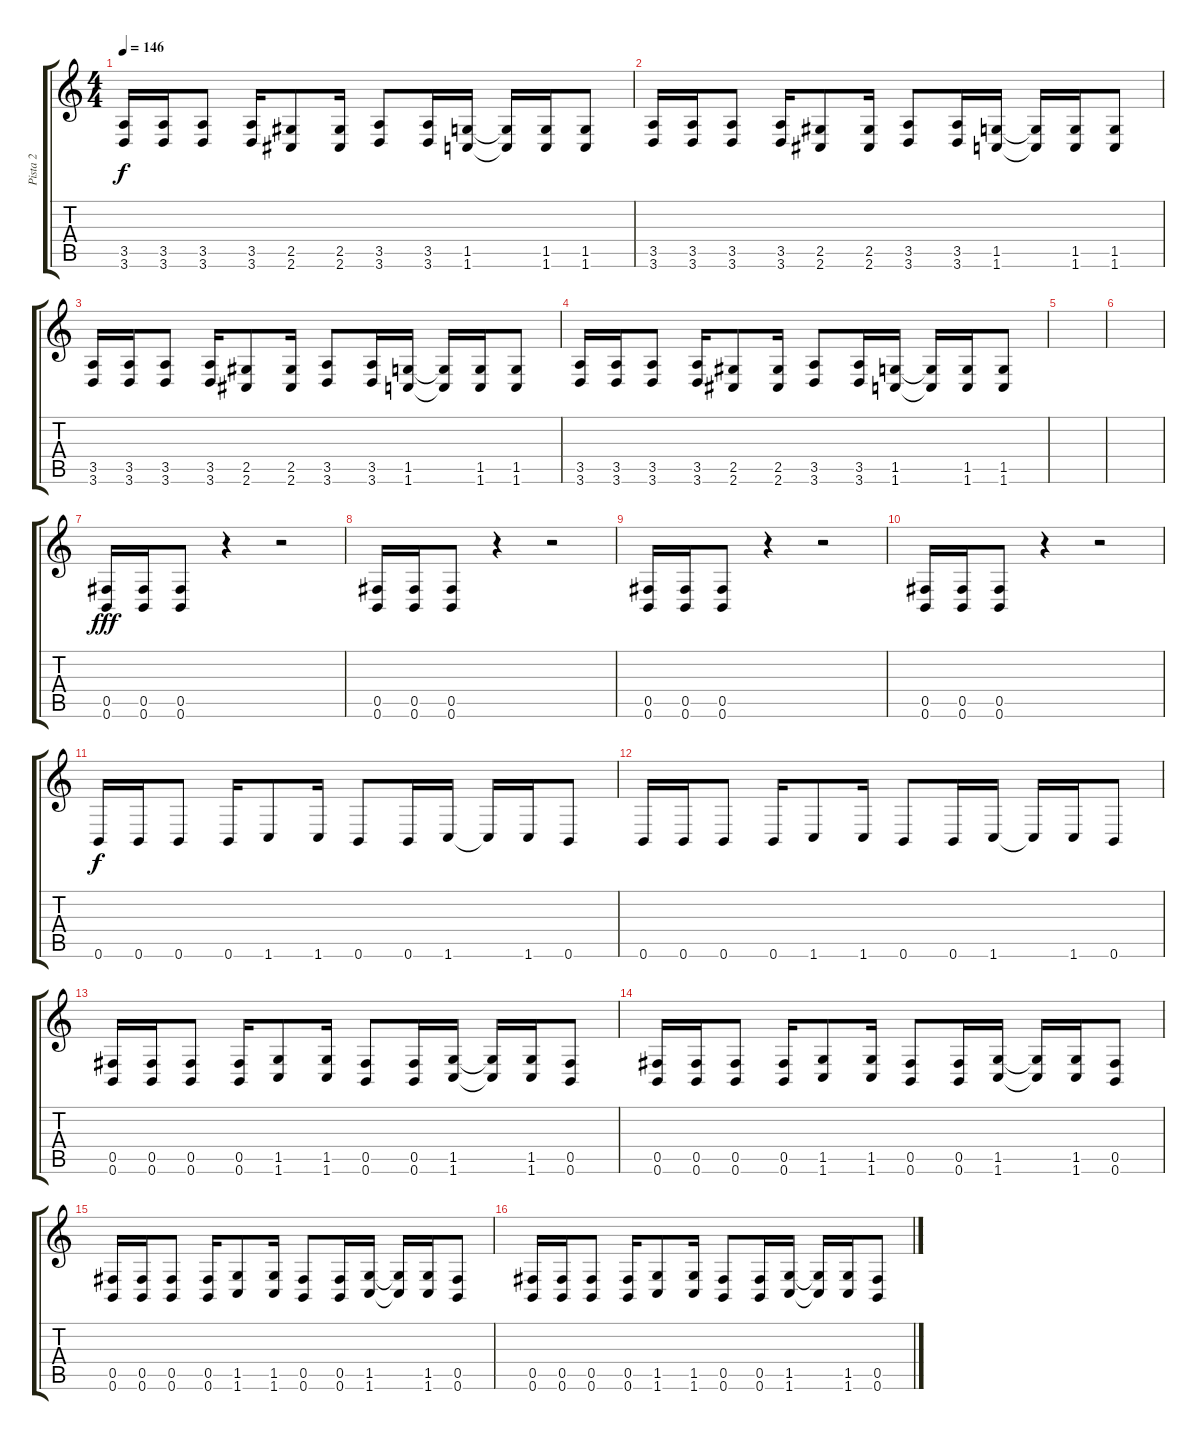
\track ("Pista 2" "Pista 2") {instrument distortionguitar}
\staff {score tabs}
\tuning (Db4 Ab3 E3 B2 Gb2 B1) {hide}
\ts (4 4)
\tempo 146
\clef g2
\ks c
(3.5 3.6).16{dy f} (3.5 3.6).16 (3.5 3.6).8 (3.5 3.6).16 (2.5 2.6).8 (2.5 2.6).16 (3.5 3.6).8 (3.5 3.6).16 (1.5 1.6).16 (1.5{t} 1.6{t}).16 (1.5 1.6).16 (1.5 1.6).8 |
(3.5 3.6).16 (3.5 3.6).16 (3.5 3.6).8 (3.5 3.6).16 (2.5 2.6).8 (2.5 2.6).16 (3.5 3.6).8 (3.5 3.6).16 (1.5 1.6).16 (1.5{t} 1.6{t}).16 (1.5 1.6).16 (1.5 1.6).8 |
(3.5 3.6).16 (3.5 3.6).16 (3.5 3.6).8 (3.5 3.6).16 (2.5 2.6).8 (2.5 2.6).16 (3.5 3.6).8 (3.5 3.6).16 (1.5 1.6).16 (1.5{t} 1.6{t}).16 (1.5 1.6).16 (1.5 1.6).8 |
(3.5 3.6).16 (3.5 3.6).16 (3.5 3.6).8 (3.5 3.6).16 (2.5 2.6).8 (2.5 2.6).16 (3.5 3.6).8 (3.5 3.6).16 (1.5 1.6).16 (1.5{t} 1.6{t}).16 (1.5 1.6).16 (1.5 1.6).8 |
|
|
(0.5 0.6).16{dy fff} (0.5 0.6).16 (0.5 0.6).8 r.4 r.2 |
(0.5 0.6).16 (0.5 0.6).16 (0.5 0.6).8 r.4 r.2 |
(0.5 0.6).16 (0.5 0.6).16 (0.5 0.6).8 r.4 r.2 |
(0.5 0.6).16 (0.5 0.6).16 (0.5 0.6).8 r.4 r.2 |
0.6.16{dy f} 0.6.16 0.6.8 0.6.16 1.6.8 1.6.16 0.6.8 0.6.16 1.6.16 1.6{t}.16 1.6.16 0.6.8 |
0.6.16 0.6.16 0.6.8 0.6.16 1.6.8 1.6.16 0.6.8 0.6.16 1.6.16 1.6{t}.16 1.6.16 0.6.8 |
(0.5 0.6).16 (0.5 0.6).16 (0.5 0.6).8 (0.5 0.6).16 (1.5 1.6).8 (1.5 1.6).16 (0.5 0.6).8 (0.5 0.6).16 (1.5 1.6).16 (1.5{t} 1.6{t}).16 (1.5 1.6).16 (0.5 0.6).8 |
(0.5 0.6).16 (0.5 0.6).16 (0.5 0.6).8 (0.5 0.6).16 (1.5 1.6).8 (1.5 1.6).16 (0.5 0.6).8 (0.5 0.6).16 (1.5 1.6).16 (1.5{t} 1.6{t}).16 (1.5 1.6).16 (0.5 0.6).8 |
(0.5 0.6).16 (0.5 0.6).16 (0.5 0.6).8 (0.5 0.6).16 (1.5 1.6).8 (1.5 1.6).16 (0.5 0.6).8 (0.5 0.6).16 (1.5 1.6).16 (1.5{t} 1.6{t}).16 (1.5 1.6).16 (0.5 0.6).8 |
(0.5 0.6).16 (0.5 0.6).16 (0.5 0.6).8 (0.5 0.6).16 (1.5 1.6).8 (1.5 1.6).16 (0.5 0.6).8 (0.5 0.6).16 (1.5 1.6).16 (1.5{t} 1.6{t}).16 (1.5 1.6).16 (0.5 0.6).8
